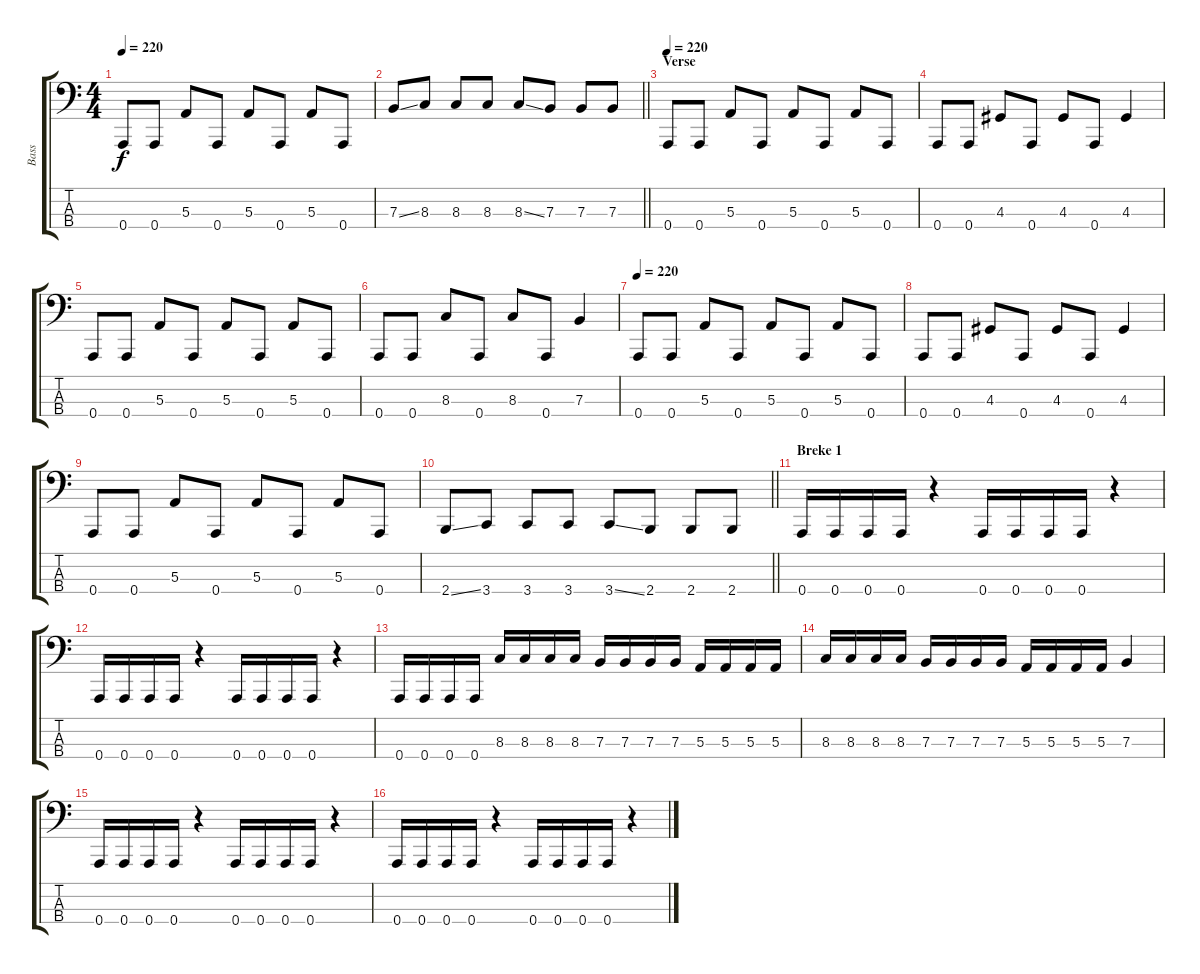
\track ("Bass" "Bass") {instrument electricbasspick}
\staff {score tabs}
\tuning (D2 A1 E1 A0) {hide}
\ts (4 4)
\tempo 220
\clef f4
\ks c
0.4.8{dy f} 0.4.8 5.3.8 0.4.8 5.3.8 0.4.8 5.3.8 0.4.8 |
\barLineRight lightlight
7.3{ss}.8 8.3.8 8.3.8 8.3.8 8.3{ss}.8 7.3.8 7.3.8 7.3.8 |
\section ("" "Verse")
\tempo 220
0.4.8 0.4.8 5.3.8 0.4.8 5.3.8 0.4.8 5.3.8 0.4.8 |
0.4.8 0.4.8 4.3.8 0.4.8 4.3.8 0.4.8 4.3.4 |
0.4.8 0.4.8 5.3.8 0.4.8 5.3.8 0.4.8 5.3.8 0.4.8 |
0.4.8 0.4.8 8.3.8 0.4.8 8.3.8 0.4.8 7.3.4 |
\tempo 220
0.4.8 0.4.8 5.3.8 0.4.8 5.3.8 0.4.8 5.3.8 0.4.8 |
0.4.8 0.4.8 4.3.8 0.4.8 4.3.8 0.4.8 4.3.4 |
0.4.8 0.4.8 5.3.8 0.4.8 5.3.8 0.4.8 5.3.8 0.4.8 |
\barLineRight lightlight
2.4{ss}.8 3.4.8 3.4.8 3.4.8 3.4{ss}.8 2.4.8 2.4.8 2.4.8 |
\section ("" "Breke 1")
0.4.16 0.4.16 0.4.16 0.4.16 r.4 0.4.16 0.4.16 0.4.16 0.4.16 r.4 |
0.4.16 0.4.16 0.4.16 0.4.16 r.4 0.4.16 0.4.16 0.4.16 0.4.16 r.4 |
0.4.16 0.4.16 0.4.16 0.4.16 8.3.16 8.3.16 8.3.16 8.3.16 7.3.16 7.3.16 7.3.16 7.3.16 5.3.16 5.3.16 5.3.16 5.3.16 |
8.3.16 8.3.16 8.3.16 8.3.16 7.3.16 7.3.16 7.3.16 7.3.16 5.3.16 5.3.16 5.3.16 5.3.16 7.3.4 |
0.4.16 0.4.16 0.4.16 0.4.16 r.4 0.4.16 0.4.16 0.4.16 0.4.16 r.4 |
0.4.16 0.4.16 0.4.16 0.4.16 r.4 0.4.16 0.4.16 0.4.16 0.4.16 r.4
